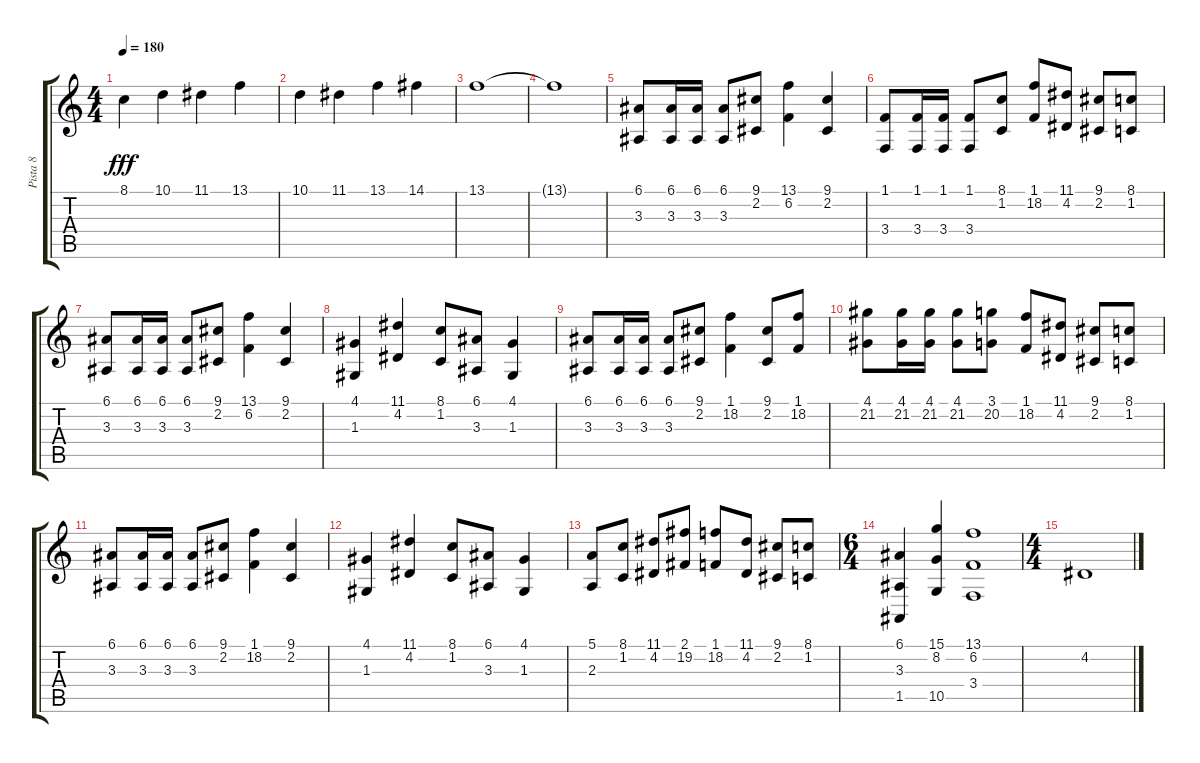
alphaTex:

\track ("Pista 8" "Pista 8") {instrument stringensemble1}
\staff {score tabs}
\tuning (E4 B3 G3 D3 A2 E2) {hide}
\ts (4 4)
\tempo 180
\clef g2
\ks c
8.1.4{dy fff} 10.1.4 11.1.4 13.1.4 |
10.1.4 11.1.4 13.1.4 14.1.4 |
13.1.1 |
13.1{t}.1 |
(6.1 3.3).8 (6.1 3.3).16 (6.1 3.3).16 (6.1 3.3).8 (9.1 2.2).8 (13.1 6.2).4 (9.1 2.2).4 |
(1.1 3.4).8 (1.1 3.4).16 (1.1 3.4).16 (1.1 3.4).8 (8.1 1.2).8 (1.1 18.2).8 (11.1 4.2).8 (9.1 2.2).8 (8.1 1.2).8 |
(6.1 3.3).8 (6.1 3.3).16 (6.1 3.3).16 (6.1 3.3).8 (9.1 2.2).8 (13.1 6.2).4 (9.1 2.2).4 |
(4.1 1.3).4 (11.1 4.2).4 (8.1 1.2).8 (6.1 3.3).8 (4.1 1.3).4 |
(6.1 3.3).8 (6.1 3.3).16 (6.1 3.3).16 (6.1 3.3).8 (9.1 2.2).8 (1.1 18.2).4 (9.1 2.2).8 (1.1 18.2).8 |
(4.1 21.2).8 (4.1 21.2).16 (4.1 21.2).16 (4.1 21.2).8 (3.1 20.2).8 (1.1 18.2).8 (11.1 4.2).8 (9.1 2.2).8 (8.1 1.2).8 |
(6.1 3.3).8 (6.1 3.3).16 (6.1 3.3).16 (6.1 3.3).8 (9.1 2.2).8 (1.1 18.2).4 (9.1 2.2).4 |
(4.1 1.3).4 (11.1 4.2).4 (8.1 1.2).8 (6.1 3.3).8 (4.1 1.3).4 |
(5.1 2.3).8 (8.1 1.2).8 (11.1 4.2).8 (2.1 19.2).8 (1.1 18.2).8 (11.1 4.2).8 (9.1 2.2).8 (8.1 1.2).8 |
\ts (6 4)
(6.1 3.3 1.5).4 (15.1 8.2 10.5).4 (13.1 6.2 3.4).1 |
\ts (4 4)
4.2.1{balance 8 instrument tubularbells}
